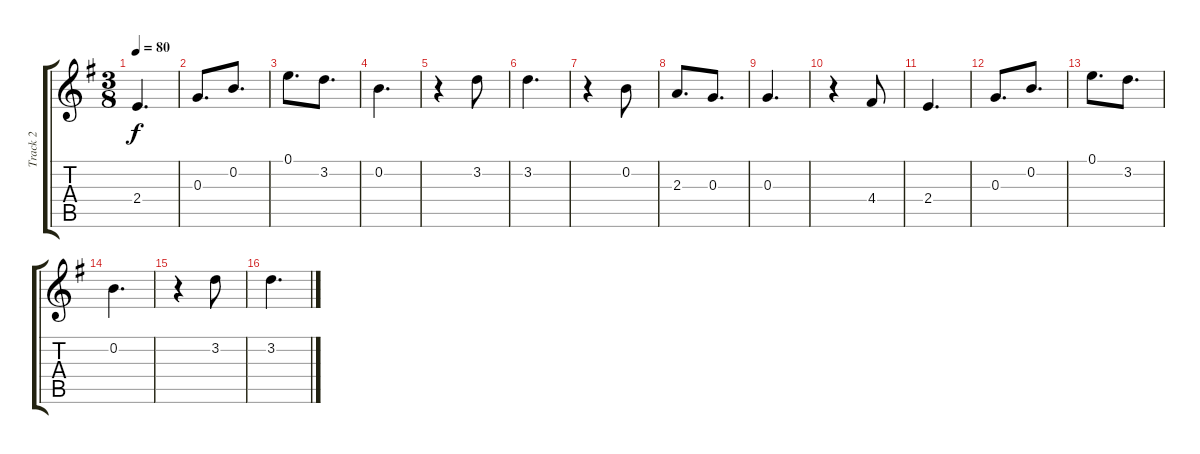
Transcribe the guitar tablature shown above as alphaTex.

\track ("Track 2" "Track 2") {instrument acousticguitarsteel}
\staff {score tabs}
\tuning (E4 B3 G3 D3 A2 E2) {hide}
\ts (3 8)
\tempo 80
\clef g2
\ks g
2.4.4{d dy f} |
0.3.8{d} 0.2.8{d} |
0.1.8{d} 3.2.8{d} |
0.2.4{d} |
r.4 3.2.8 |
3.2.4{d} |
r.4 0.2.8 |
2.3.8{d} 0.3.8{d} |
0.3.4{d} |
r.4 4.4.8 |
2.4.4{d} |
0.3.8{d} 0.2.8{d} |
0.1.8{d} 3.2.8{d} |
0.2.4{d} |
r.4 3.2.8 |
3.2.4{d}
